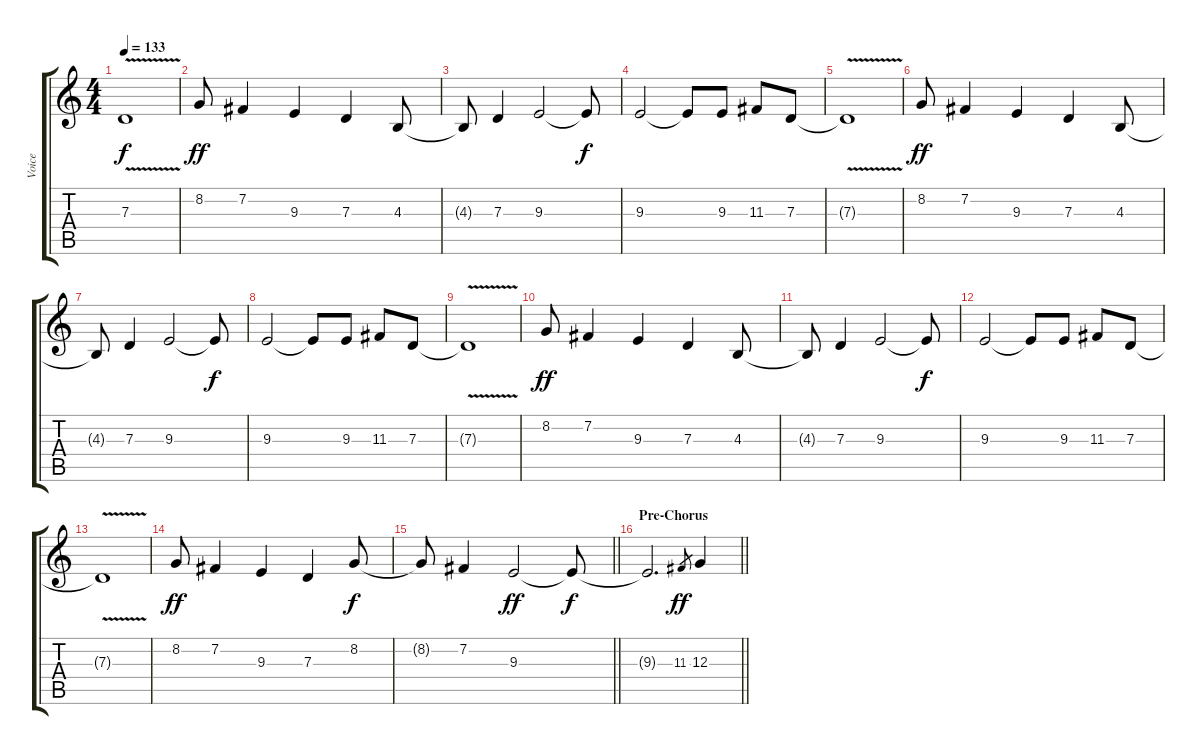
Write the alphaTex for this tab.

\track ("Voice" "Voice") {instrument sopranosax}
\staff {score tabs}
\tuning (E4 B3 G3 D3 A2 E2) {hide}
\ts (4 4)
\tempo 133
\clef g2
\ks c
7.3{v t}.1{dy f} |
8.2.8{dy ff} 7.2.4 9.3.4 7.3.4 4.3.8 |
4.3{t}.8 7.3.4 9.3.2 9.3{t}.8{dy f} |
9.3.2 9.3{t}.8 9.3.8 11.3.8 7.3.8 |
7.3{v t}.1 |
8.2.8{dy ff} 7.2.4 9.3.4 7.3.4 4.3.8 |
4.3{t}.8 7.3.4 9.3.2 9.3{t}.8{dy f} |
9.3.2 9.3{t}.8 9.3.8 11.3.8 7.3.8 |
7.3{v t}.1 |
8.2.8{dy ff} 7.2.4 9.3.4 7.3.4 4.3.8 |
4.3{t}.8 7.3.4 9.3.2 9.3{t}.8{dy f} |
9.3.2 9.3{t}.8 9.3.8 11.3.8 7.3.8 |
7.3{v t}.1 |
8.2.8{dy ff} 7.2.4 9.3.4 7.3.4 8.2.8{dy f} |
\barLineRight lightlight
8.2{t}.8 7.2.4 9.3.2{dy ff} 9.3{t}.8{dy f} |
\section ("" "Pre-Chorus")
\barLineRight lightlight
9.3{t}.2{d} 11.3.8{gr dy ff} 12.3.4
